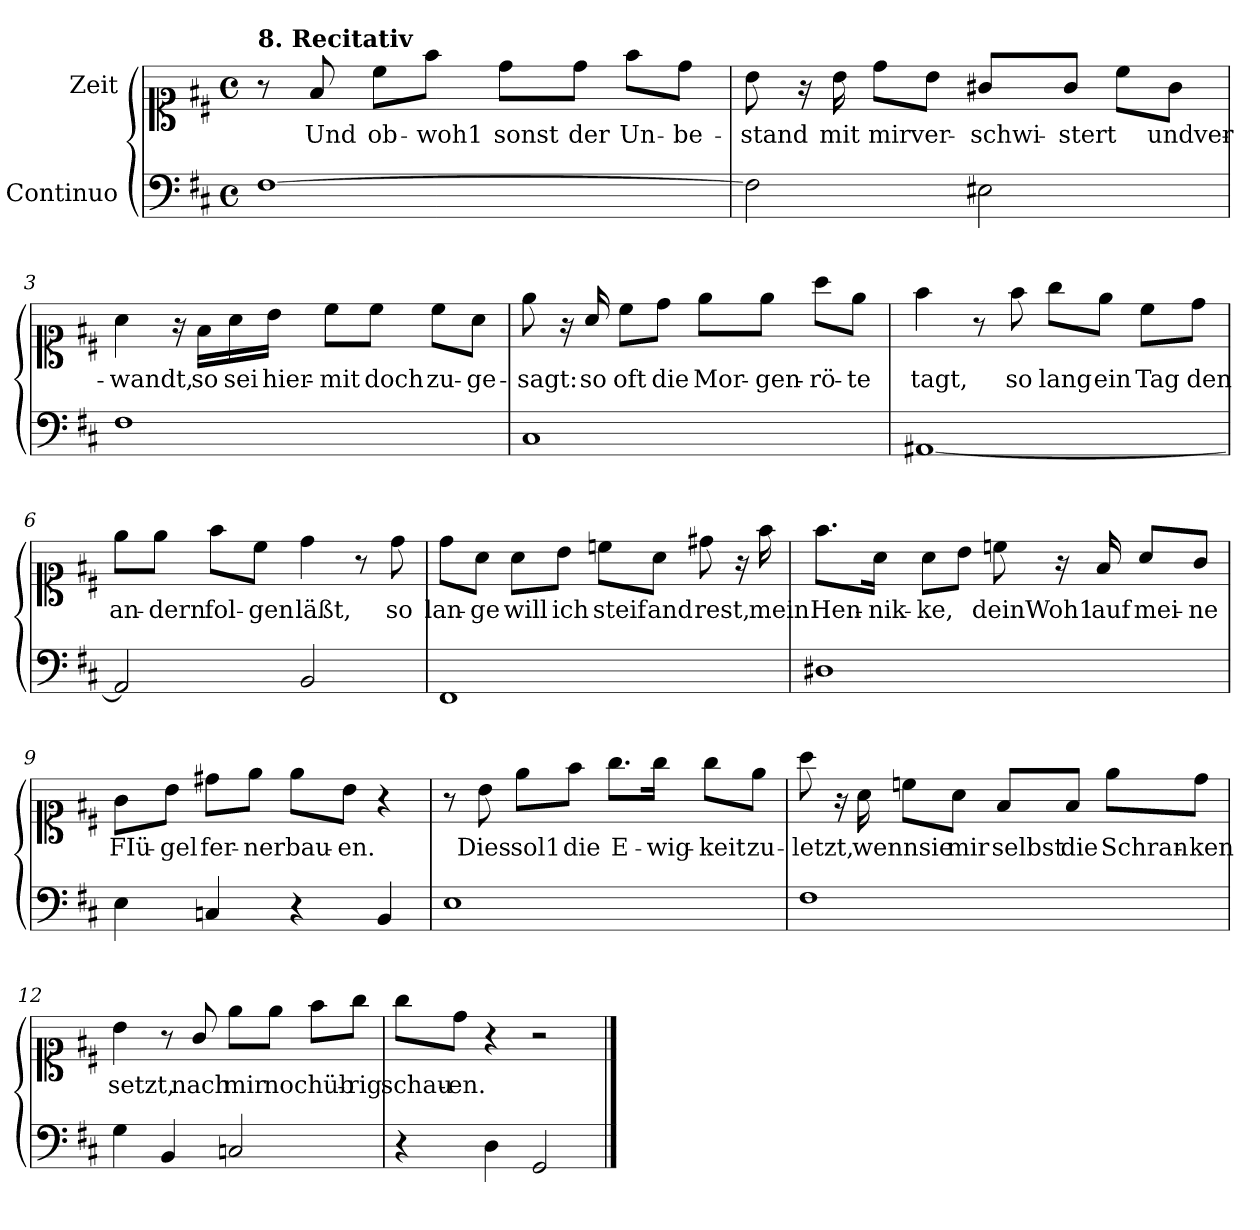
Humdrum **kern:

**kern	**kern	**text
*part2	*part1	*part1
*staff2	*staff1	*staff1
*I"Continuo	*I"Zeit	*
*clefF4	*clefC1	*
*k[f#c#]	*k[f#c#]	*
*M4/4	*M4/4	*
*met(c)	*met(c)	*
=1	=1	=1
!	!LO:TX:a:B:t=8. Recitativ	!
[>1F#	8r	.
!	!	!LO:LY:b
.	8f#/	Und
!	!	!LO:LY:b
.	8cc#\L	ob-
!	!	!LO:LY:b
.	8ff#\J	-woh1
!	!	!LO:LY:b
.	8dd\L	sonst
!	!	!LO:LY:b
.	8dd\J	der
!	!	!LO:LY:b
.	8ff#\L	Un-
!	!	!LO:LY:b
.	8dd\J	-be-
=2	=2	=2
!	!	!LO:LY:b
2F#\]	8b\	-stand
.	16r	.
!	!	!LO:LY:b
.	16b\	mit
!	!	!LO:LY:b
.	8dd\L	mirver-
.	8b\J	.
!	!	!LO:LY:b
2E#X\	8g#X/L	-schwi-
!	!	!LO:LY:b
.	8g#/J	-stert
.	8cc#\L	.
!	!	!LO:LY:b
.	8g#\J	undver-
=3	=3	=3
!	!	!LO:LY:b
1F#	4a\	-wandt,
.	16r	.
!	!	!LO:LY:b
.	16f#\LL	so
!	!	!LO:LY:b
.	16a\	sei
!	!	!LO:LY:b
.	16b\JJ	hier-
!	!	!LO:LY:b
.	8cc#\L	-mit
!	!	!LO:LY:b
.	8cc#\J	doch
!	!	!LO:LY:b
.	8cc#\L	zu-
!	!	!LO:LY:b
.	8a\J	-ge-
!!LO:LB:g=z
=4	=4	=4
!	!	!LO:LY:b
1C#	8ee\	-sagt:
.	16r	.
!	!	!LO:LY:b
.	16a/	so
!	!	!LO:LY:b
.	8cc#\L	oft
!	!	!LO:LY:b
.	8dd\J	die
!	!	!LO:LY:b
.	8ee\L	Mor-
!	!	!LO:LY:b
.	8ee\J	-gen-
!	!	!LO:LY:b
.	8aa\L	-rö-
!	!	!LO:LY:b
.	8ee\J	-te
=5	=5	=5
!	!	!LO:LY:b
[<1AA#X	4ff#\	tagt,
.	8r	.
!	!	!LO:LY:b
.	8ff#\	so
!	!	!LO:LY:b
.	8gg\L	lang
!	!	!LO:LY:b
.	8ee\J	ein
!	!	!LO:LY:b
.	8cc#\L	Tag
!	!	!LO:LY:b
.	8dd\J	den
=6	=6	=6
!	!	!LO:LY:b
2AA#/]	8ee\L	an-
!	!	!LO:LY:b
.	8ee\J	-dern
!	!	!LO:LY:b
.	8ff#\L	fol-
!	!	!LO:LY:b
.	8cc#\J	-gen
!	!	!LO:LY:b
2BB/	4dd\	läßt,
.	8r	.
!	!	!LO:LY:b
.	8dd\	so
=7	=7	=7
!	!	!LO:LY:b
1FF#	8dd\L	lan-
!	!	!LO:LY:b
.	8a\J	-ge
!	!	!LO:LY:b
.	8a\L	will
!	!	!LO:LY:b
.	8b\J	ich
!	!	!LO:LY:b
.	8ccn\L	steif
!	!	!LO:LY:b
.	8a\J	and
!	!	!LO:LY:b
.	8dd#X\	rest,
.	16r	.
!	!	!LO:LY:b
.	16ff#\	mein
!!LO:LB:g=z
=8	=8	=8
!	!	!LO:LY:b
1D#X	8.ff#\L	Hen-
!	!	!LO:LY:b
.	16a\Jk	-nik-
!	!	!LO:LY:b
.	8a\L	-ke,
.	8b\J	.
!	!	!LO:LY:b
.	8ccn\	deinWoh1
.	16r	.
!	!	!LO:LY:b
.	16f#/	auf
!	!	!LO:LY:b
.	8a/L	mei-
!	!	!LO:LY:b
.	8g/J	-ne
=9	=9	=9
!	!	!LO:LY:b
4E\	8g\L	FIü-
!	!	!LO:LY:b
.	8b\J	-gel
!	!	!LO:LY:b
4Cn/	8dd#X\L	fer-
!	!	!LO:LY:b
.	8ee\J	-ner
!	!	!LO:LY:b
4r	8ee\L	bau-
!	!	!LO:LY:b
.	8b\J	-en.
4BB/	4r	.
=10	=10	=10
1E	8r	.
!	!	!LO:LY:b
.	8b\	Dies
!	!	!LO:LY:b
.	8ee\L	sol1
!	!	!LO:LY:b
.	8ff#\J	die
!	!	!LO:LY:b
.	8.gg\L	E-
!	!	!LO:LY:b
.	16gg\Jk	-wig-
!	!	!LO:LY:b
.	8gg\L	-keit
!	!	!LO:LY:b
.	8ee\J	zu-
!!LO:LB:g=z
=11	=11	=11
!	!	!LO:LY:b
1F#	8aa\	-letzt,
.	16r	.
!	!	!LO:LY:b
.	16a\	wennsie
.	8ccn\L	.
!	!	!LO:LY:b
.	8a\J	mir
!	!	!LO:LY:b
.	8f#/L	selbst
!	!	!LO:LY:b
.	8f#/J	die
!	!	!LO:LY:b
.	8ee\L	Schran-
!	!	!LO:LY:b
.	8dd\J	-ken
=12	=12	=12
!	!	!LO:LY:b
4G\	4b\	setzt,
4BB/	8r	.
!	!	!LO:LY:b
.	8g/	nach
!	!	!LO:LY:b
2Cn/	8ee\L	mir
!	!	!LO:LY:b
.	8ee\J	nochüb-
.	8ff#\L	.
!	!	!LO:LY:b
.	8gg\J	-rig
=13	=13	=13
!	!	!LO:LY:b
4r	8gg\L	schau-
!	!	!LO:LY:b
.	8dd\J	-en.
4D\	4r	.
2GG/	2r	.
==	==	==
*-	*-	*-
